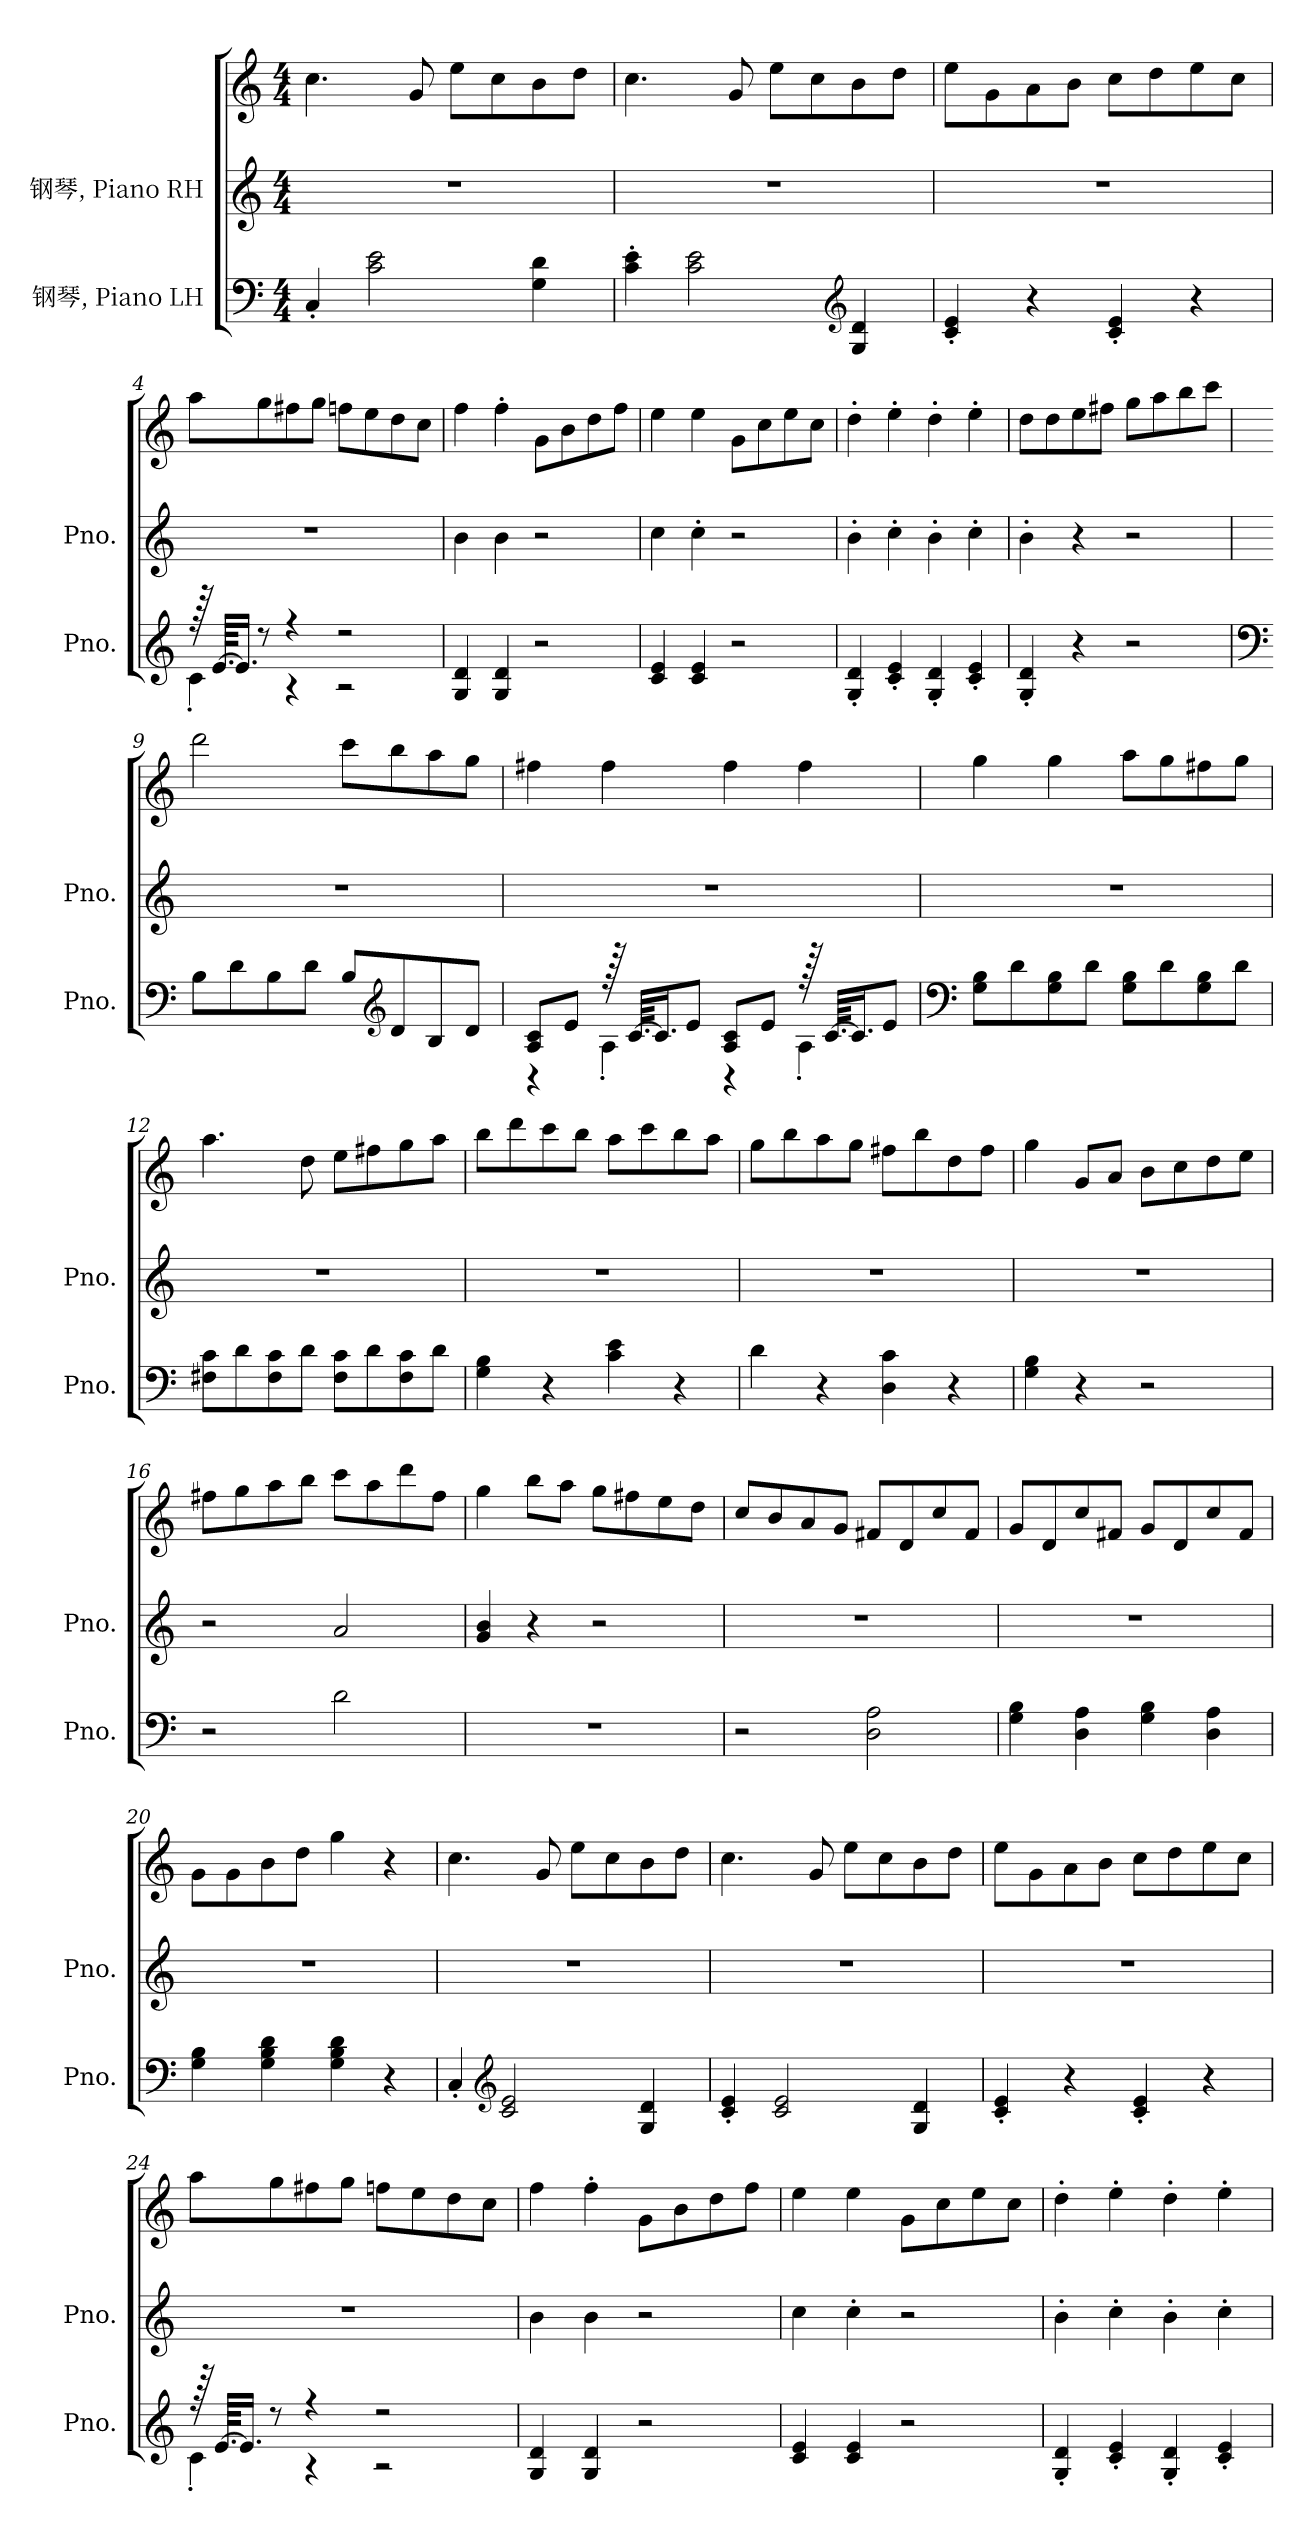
**kern	**kern	**kern
*part2	*part1	*part1
*staff3	*staff2	*staff1
*I"钢琴, Piano LH	*I"钢琴, Piano RH	*
*I'Pno.	*I'Pno.	*
*clefF4	*clefG2	*clefG2
*k[]	*k[]	*k[]
*M4/4	*M4/4	*M4/4
*MM200	*MM200	*MM200
=1	=1	=1
4C'/	1r	4.cc\
2c\ 2e\	.	.
.	.	8g/
.	.	8ee\L
.	.	8cc\
4G\ 4d\	.	8b\
.	.	8dd\J
=2	=2	=2
4c\' 4e\'	1r	4.cc\
2c\ 2e\	.	.
.	.	8g/
.	.	8ee\L
.	.	8cc\
*clefG2	*	*
4G/ 4d/	.	8b\
.	.	8dd\J
=3	=3	=3
4c/' 4e/'	1r	8ee\L
.	.	8g\
4r	.	8a\
.	.	8b\J
4c/' 4e/'	.	8cc\L
.	.	8dd\
4r	.	8ee\
.	.	8cc\J
!!LO:LB:g=z
=4	=4	=4
*^	*	*
128r	4c'\	1r	8aa\L
[64.e/KKLL	.	.	.
16.e/JJ]	.	.	.
8r	.	.	8gg\
4r	4r	.	8ff#X\
.	.	.	8gg\J
2r	2r	.	8ffn\L
.	.	.	8ee\
.	.	.	8dd\
.	.	.	8cc\J
*v	*v	*	*
=5	=5	=5
4G/ 4d/	4b\	4ff\
4G/ 4d/	4b\	4ff'\
2r	2r	8g\L
.	.	8b\
.	.	8dd\
.	.	8ff\J
=6	=6	=6
4c/ 4e/	4cc\	4ee\
4c/ 4e/	4cc'\	4ee\
2r	2r	8g\L
.	.	8cc\
.	.	8ee\
.	.	8cc\J
=7	=7	=7
4G/' 4d/'	4b'\	4dd'\
4c/' 4e/'	4cc'\	4ee'\
4G/' 4d/'	4b'\	4dd'\
4c/' 4e/'	4cc'\	4ee'\
!!LO:LB:g=z
=8	=8	=8
4G/' 4d/'	4b'\	8dd\L
.	.	8dd\
4r	4r	8ee\
.	.	8ff#X\J
2r	2r	8gg\L
.	.	8aa\
.	.	8bb\
.	.	8ccc\J
=9	=9	=9
*clefF4	*	*
8B\L	1r	2ddd\
8d\	.	.
8B\	.	.
8d\J	.	.
8B/L	.	8ccc\L
*clefG2	*	*
8d/	.	8bb\
8B/	.	8aa\
8d/J	.	8gg\J
=10	=10	=10
*^	*	*
8A/ 8c/L	4r	1r	4ff#X\
8e/J	.	.	.
128r	4A'\	.	4ff#\
[64.c/KKLL	.	.	.
16.c/J]	.	.	.
8e/J	.	.	.
8A/ 8c/L	4r	.	4ff#\
8e/J	.	.	.
128r	4A'\	.	4ff#\
[64.c/KKLL	.	.	.
16.c/J]	.	.	.
8e/J	.	.	.
*v	*v	*	*
!!LO:LB:g=z
=11	=11	=11
*clefF4	*	*
8G\ 8B\L	1r	4gg\
8d\	.	.
8G\ 8B\	.	4gg\
8d\J	.	.
8G\ 8B\L	.	8aa\L
8d\	.	8gg\
8G\ 8B\	.	8ff#X\
8d\J	.	8gg\J
=12	=12	=12
8F#X\ 8c\L	1r	4.aa\
8d\	.	.
8F#\ 8c\	.	.
8d\J	.	8dd\
8F#\ 8c\L	.	8ee\L
8d\	.	8ff#X\
8F#\ 8c\	.	8gg\
8d\J	.	8aa\J
=13	=13	=13
4G\ 4B\	1r	8bb\L
.	.	8ddd\
4r	.	8ccc\
.	.	8bb\J
4c\ 4e\	.	8aa\L
.	.	8ccc\
4r	.	8bb\
.	.	8aa\J
=14	=14	=14
4d\	1r	8gg\L
.	.	8bb\
4r	.	8aa\
.	.	8gg\J
4D\ 4c\	.	8ff#X\L
.	.	8bb\
4r	.	8dd\
.	.	8ff#\J
!!LO:PB:g=z
=15	=15	=15
4G\ 4B\	1r	4gg\
4r	.	8g/L
.	.	8a/J
2r	.	8b\L
.	.	8cc\
.	.	8dd\
.	.	8ee\J
=16	=16	=16
2r	2r	8ff#X\L
.	.	8gg\
.	.	8aa\
.	.	8bb\J
2d\	2a/	8ccc\L
.	.	8aa\
.	.	8ddd\
.	.	8ff#\J
=17	=17	=17
1r	4g/ 4b/	4gg\
.	4r	8bb\L
.	.	8aa\J
.	2r	8gg\L
.	.	8ff#X\
.	.	8ee\
.	.	8dd\J
=18	=18	=18
2r	1r	8cc/L
.	.	8b/
.	.	8a/
.	.	8g/J
2D\ 2A\	.	8f#X/L
.	.	8d/
.	.	8cc/
.	.	8f#/J
!!LO:LB:g=z
=19	=19	=19
4G\ 4B\	1r	8g/L
.	.	8d/
4D\ 4A\	.	8cc/
.	.	8f#X/J
4G\ 4B\	.	8g/L
.	.	8d/
4D\ 4A\	.	8cc/
.	.	8f#/J
=20	=20	=20
4G\ 4B\	1r	8g\L
.	.	8g\
4G\ 4B\ 4d\	.	8b\
.	.	8dd\J
4G\ 4B\ 4d\	.	4gg\
4r	.	4r
=21	=21	=21
4C'/	1r	4.cc\
*clefG2	*	*
2c/ 2e/	.	.
.	.	8g/
.	.	8ee\L
.	.	8cc\
4G/ 4d/	.	8b\
.	.	8dd\J
=22	=22	=22
4c/' 4e/'	1r	4.cc\
2c/ 2e/	.	.
.	.	8g/
.	.	8ee\L
.	.	8cc\
4G/ 4d/	.	8b\
.	.	8dd\J
=23	=23	=23
4c/' 4e/'	1r	8ee\L
.	.	8g\
4r	.	8a\
.	.	8b\J
4c/' 4e/'	.	8cc\L
.	.	8dd\
4r	.	8ee\
.	.	8cc\J
!!LO:LB:g=z
=24	=24	=24
*^	*	*
128r	4c'\	1r	8aa\L
[64.e/KKLL	.	.	.
16.e/JJ]	.	.	.
8r	.	.	8gg\
4r	4r	.	8ff#X\
.	.	.	8gg\J
2r	2r	.	8ffn\L
.	.	.	8ee\
.	.	.	8dd\
.	.	.	8cc\J
*v	*v	*	*
=25	=25	=25
4G/ 4d/	4b\	4ff\
4G/ 4d/	4b\	4ff'\
2r	2r	8g\L
.	.	8b\
.	.	8dd\
.	.	8ff\J
=26	=26	=26
4c/ 4e/	4cc\	4ee\
4c/ 4e/	4cc'\	4ee\
2r	2r	8g\L
.	.	8cc\
.	.	8ee\
.	.	8cc\J
=27	=27	=27
4G/' 4d/'	4b'\	4dd'\
4c/' 4e/'	4cc'\	4ee'\
4G/' 4d/'	4b'\	4dd'\
4c/' 4e/'	4cc'\	4ee'\
=	=	=
*-	*-	*-
